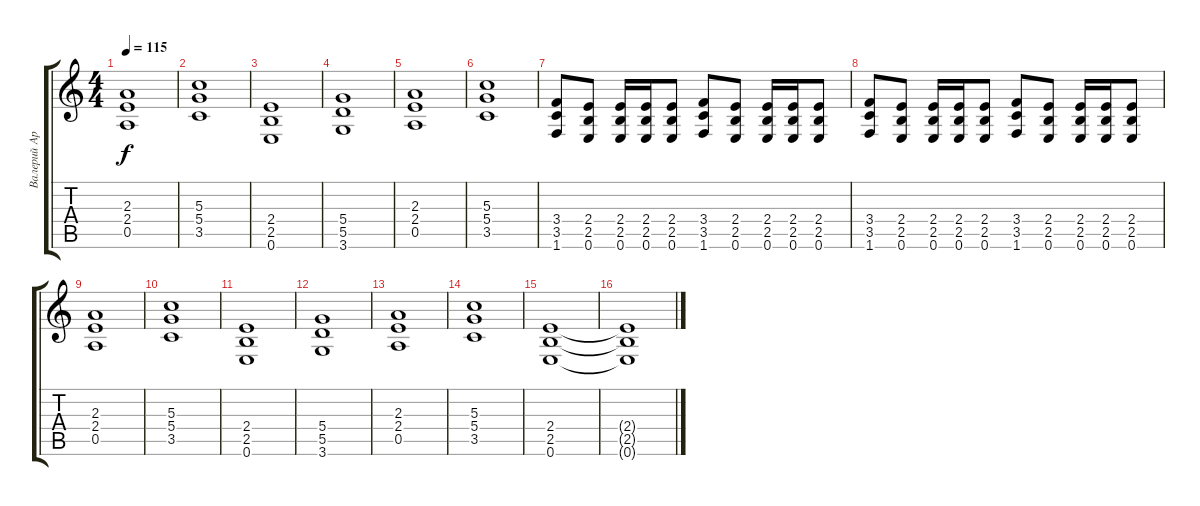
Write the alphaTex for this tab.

\track ("Валерий Аркадин" "Валерий Ар") {instrument distortionguitar}
\staff {score tabs}
\tuning (E4 B3 G3 D3 A2 E2) {hide}
\ts (4 4)
\tempo 115
\clef g2
\ks c
(2.3 2.4 0.5).1{dy f} |
(5.3 5.4 3.5).1 |
(2.4 2.5 0.6).1 |
(5.4 5.5 3.6).1 |
(2.3 2.4 0.5).1 |
(5.3 5.4 3.5).1 |
(3.4 3.5 1.6).8 (2.4 2.5 0.6).8 (2.4 2.5 0.6).16 (2.4 2.5 0.6).16 (2.4 2.5 0.6).8 (3.4 3.5 1.6).8 (2.4 2.5 0.6).8 (2.4 2.5 0.6).16 (2.4 2.5 0.6).16 (2.4 2.5 0.6).8 |
(3.4 3.5 1.6).8 (2.4 2.5 0.6).8 (2.4 2.5 0.6).16 (2.4 2.5 0.6).16 (2.4 2.5 0.6).8 (3.4 3.5 1.6).8 (2.4 2.5 0.6).8 (2.4 2.5 0.6).16 (2.4 2.5 0.6).16 (2.4 2.5 0.6).8 |
(2.3 2.4 0.5).1 |
(5.3 5.4 3.5).1 |
(2.4 2.5 0.6).1 |
(5.4 5.5 3.6).1 |
(2.3 2.4 0.5).1 |
(5.3 5.4 3.5).1 |
(2.4 2.5 0.6).1 |
(2.4{t} 2.5{t} 0.6{t}).1
